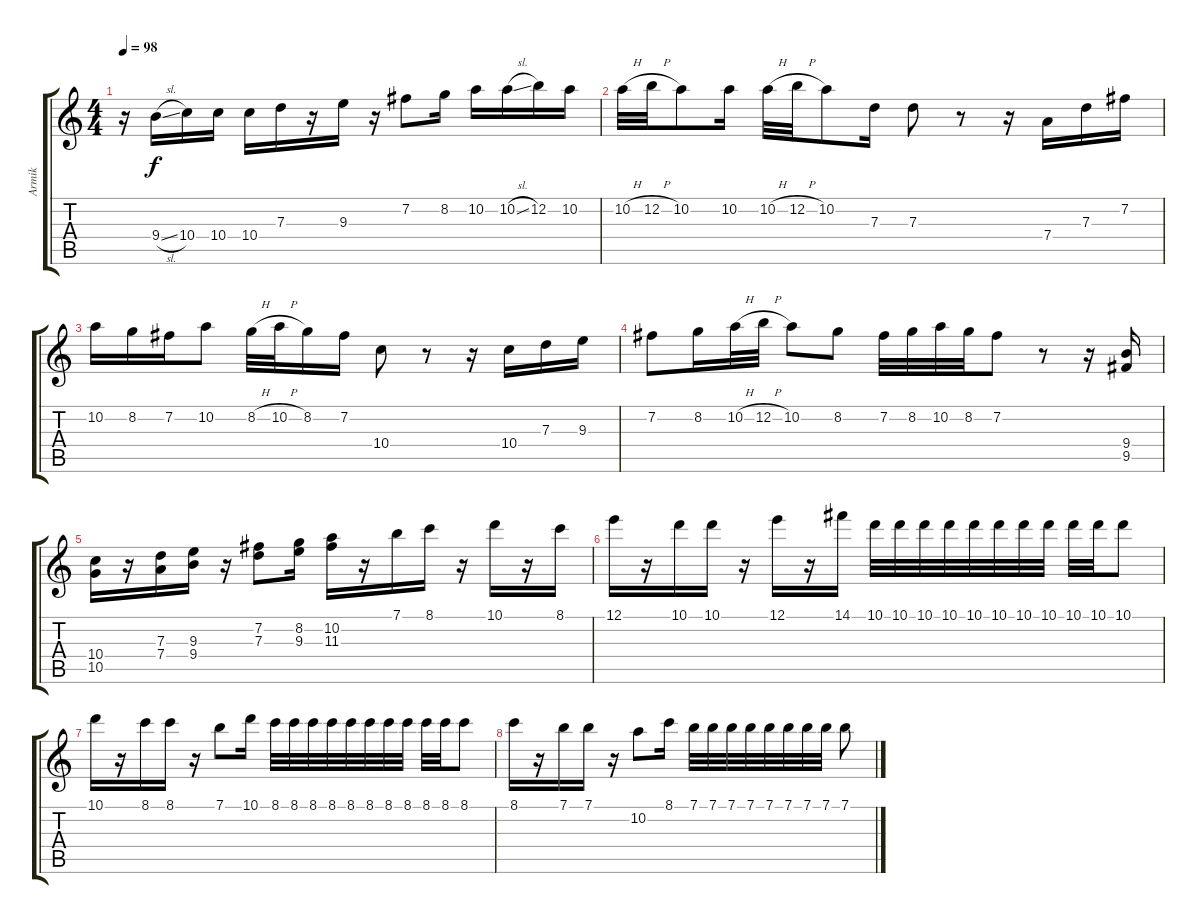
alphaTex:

\track ("Armik" "Armik") {instrument acousticguitarnylon}
\staff {score tabs}
\tuning (E4 B3 G3 D3 A2 E2) {hide}
\ts (4 4)
\tempo 98
\clef g2
\ks c
r.16{dy f} 9.4{sl}.16 10.4.16 10.4.16 10.4.16 7.3.16 r.16 9.3.16 r.16 7.2.8 8.2.16 10.2.16 10.2{sl}.16 12.2.16 10.2.16 |
10.2{h}.32 12.2{h}.32 10.2.8 10.2.16 10.2{h}.32 12.2{h}.32 10.2.8 7.3.16 7.3.8 r.8 r.16 7.4.16 7.3.16 7.2.16 |
10.2.16 8.2.16 7.2.16 10.2.8 8.2{h}.32 10.2{h}.32 8.2.16 7.2.16 10.4.8 r.8 r.16 10.4.16 7.3.16 9.3.16 |
7.2.8 8.2.16 10.2{h}.32 12.2{h}.32 10.2.8 8.2.8 7.2.32 8.2.32 10.2.32 8.2.32 7.2.8 r.8 r.16 (9.4 9.5).16 |
(10.4 10.5).16 r.16 (7.3 7.4).16 (9.3 9.4).16 r.16 (7.2 7.3).8 (8.2 9.3).16 (10.2 11.3).16 r.16 7.1.16 8.1.16 r.16 10.1.16 r.16 8.1.16 |
12.1.16 r.16 10.1.16 10.1.16 r.16 12.1.16 r.16 14.1.16 10.1.32 10.1.32 10.1.32 10.1.32 10.1.32 10.1.32 10.1.32 10.1.32 10.1.32 10.1.32 10.1.8 |
10.1.16 r.16 8.1.16 8.1.16 r.16 7.1.8 10.1.16 8.1.32 8.1.32 8.1.32 8.1.32 8.1.32 8.1.32 8.1.32 8.1.32 8.1.32 8.1.32 8.1.8 |
8.1.16 r.16 7.1.16 7.1.16 r.16 10.2.8 8.1.16 7.1.32 7.1.32 7.1.32 7.1.32 7.1.32 7.1.32 7.1.32 7.1.32 7.1.8
